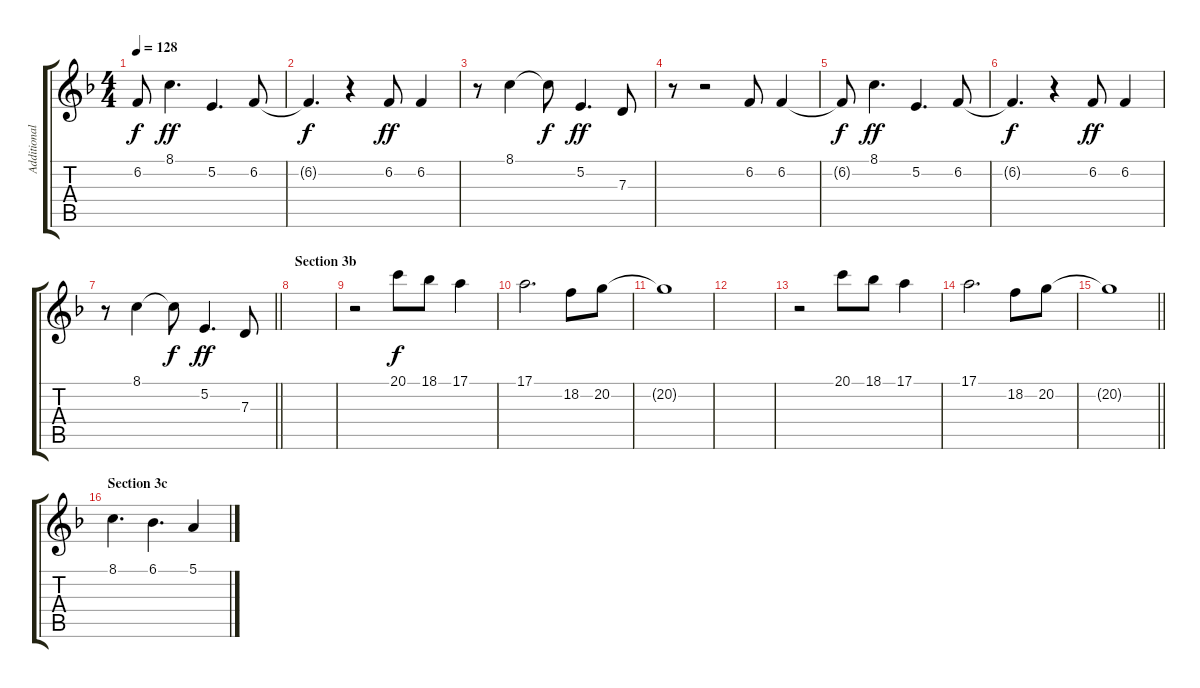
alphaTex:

\track ("Additional Vocals" "Additional") {instrument fx7echoes}
\staff {score tabs}
\tuning (E4 B3 G3 D3 A2 E2) {hide}
\ts (4 4)
\tempo 128
\clef g2
\ks f
6.2{t}.8{dy f} 8.1.4{d dy ff} 5.2.4{d} 6.2.8 |
6.2{t}.4{d dy f} r.4 6.2.8{dy ff} 6.2.4 |
r.8 8.1.4 8.1{t}.8{dy f} 5.2.4{d dy ff} 7.3.8 |
r.8 r.2 6.2.8 6.2.4 |
6.2{t}.8{dy f} 8.1.4{d dy ff} 5.2.4{d} 6.2.8 |
6.2{t}.4{d dy f} r.4 6.2.8{dy ff} 6.2.4 |
\barLineRight lightlight
r.8 8.1.4 8.1{t}.8{dy f} 5.2.4{d dy ff} 7.3.8 |
\section ("" "Section 3b")
|
r.2 20.1.8{dy f} 18.1.8 17.1.4 |
17.1.2{d} 18.2.8 20.2.8 |
20.2{t}.1 |
|
r.2 20.1.8 18.1.8 17.1.4 |
17.1.2{d} 18.2.8 20.2.8 |
\barLineRight lightlight
20.2{t}.1 |
\section ("" "Section 3c")
8.1.4{d volume 10 instrument lead2sawtooth} 6.1.4{d} 5.1.4
